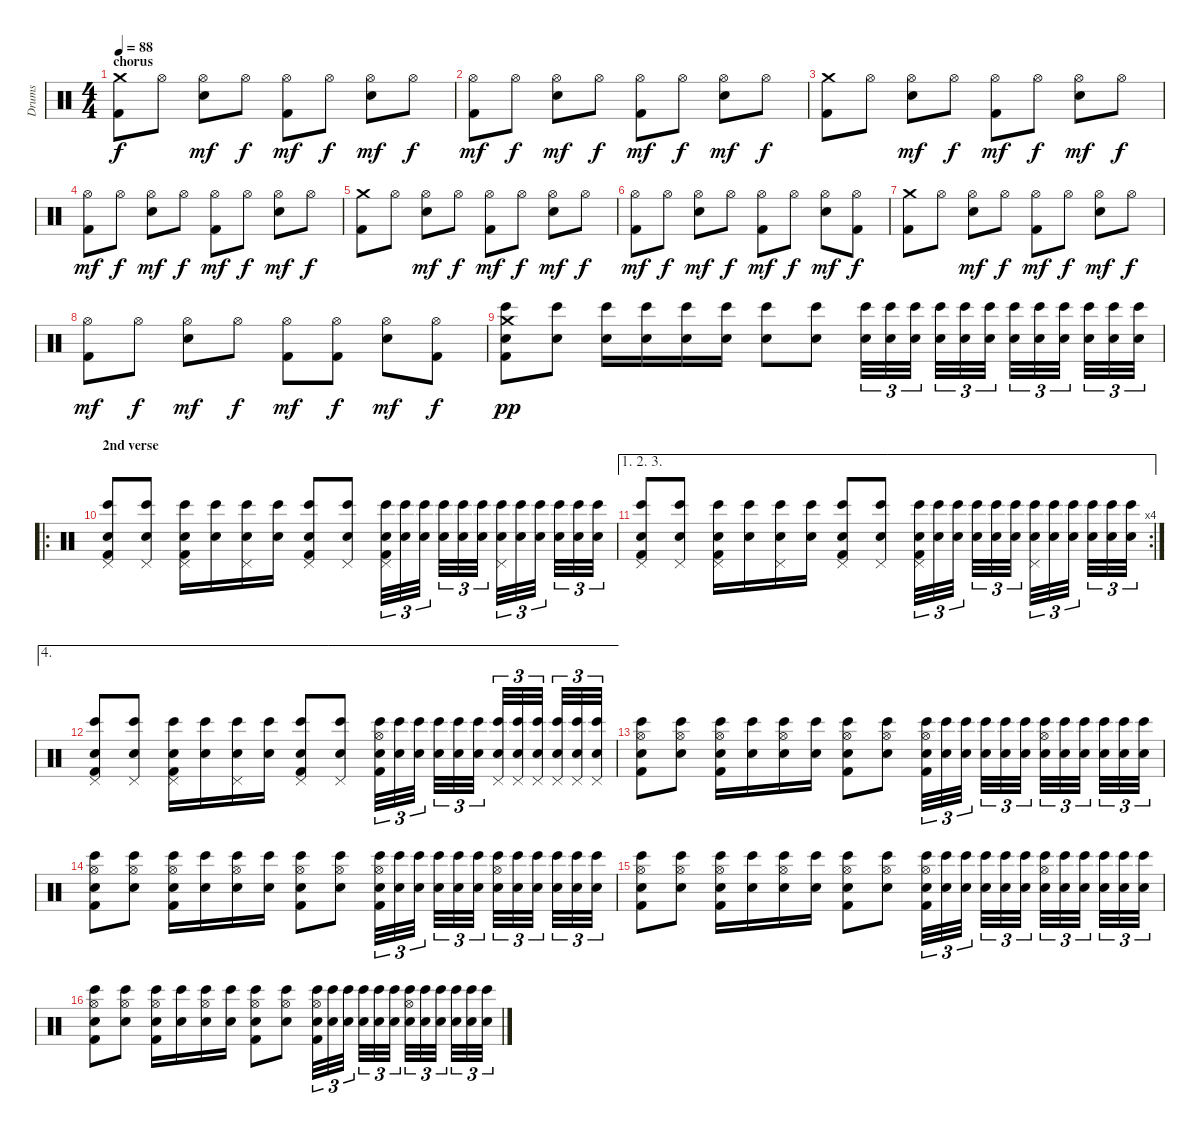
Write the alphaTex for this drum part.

\track ("Drums" "Drums") {instrument percussion}
\staff {score}
\articulation defaults
\ts (4 4)
\section ("" "chorus")
\tempo 88
\clef neutral
\ks c
("Kick (hit) 2" "Crash medium (hit)").8{dy f} "Hi-Hat (open)".8 ("Hi-Hat (open)" "Snare (hit) 2").8{dy mf} "Hi-Hat (open)".8{dy f} ("Kick (hit) 2" "Hi-Hat (open)").8{dy mf} "Hi-Hat (open)".8{dy f} ("Hi-Hat (open)" "Snare (hit) 2").8{dy mf} "Hi-Hat (open)".8{dy f} |
("Kick (hit) 2" "Hi-Hat (open)").8{dy mf} "Hi-Hat (open)".8{dy f} ("Hi-Hat (open)" "Snare (hit) 2").8{dy mf} "Hi-Hat (open)".8{dy f} ("Kick (hit) 2" "Hi-Hat (open)").8{dy mf} "Hi-Hat (open)".8{dy f} ("Hi-Hat (open)" "Snare (hit) 2").8{dy mf} "Hi-Hat (open)".8{dy f} |
("Kick (hit) 2" "Crash medium (hit)").8 "Hi-Hat (open)".8 ("Hi-Hat (open)" "Snare (hit) 2").8{dy mf} "Hi-Hat (open)".8{dy f} ("Kick (hit) 2" "Hi-Hat (open)").8{dy mf} "Hi-Hat (open)".8{dy f} ("Hi-Hat (open)" "Snare (hit) 2").8{dy mf} "Hi-Hat (open)".8{dy f} |
("Kick (hit) 2" "Hi-Hat (open)").8{dy mf} "Hi-Hat (open)".8{dy f} ("Hi-Hat (open)" "Snare (hit) 2").8{dy mf} "Hi-Hat (open)".8{dy f} ("Kick (hit) 2" "Hi-Hat (open)").8{dy mf} "Hi-Hat (open)".8{dy f} ("Hi-Hat (open)" "Snare (hit) 2").8{dy mf} "Hi-Hat (open)".8{dy f} |
("Kick (hit) 2" "Crash medium (hit)").8 "Hi-Hat (open)".8 ("Hi-Hat (open)" "Snare (hit) 2").8{dy mf} "Hi-Hat (open)".8{dy f} ("Kick (hit) 2" "Hi-Hat (open)").8{dy mf} "Hi-Hat (open)".8{dy f} ("Hi-Hat (open)" "Snare (hit) 2").8{dy mf} "Hi-Hat (open)".8{dy f} |
("Kick (hit) 2" "Hi-Hat (open)").8{dy mf} "Hi-Hat (open)".8{dy f} ("Hi-Hat (open)" "Snare (hit) 2").8{dy mf} "Hi-Hat (open)".8{dy f} ("Kick (hit) 2" "Hi-Hat (open)").8{dy mf} "Hi-Hat (open)".8{dy f} ("Hi-Hat (open)" "Snare (hit) 2").8{dy mf} ("Kick (hit) 2" "Hi-Hat (open)").8{dy f} |
("Kick (hit) 2" "Crash medium (hit)").8 "Hi-Hat (open)".8 ("Hi-Hat (open)" "Snare (hit) 2").8{dy mf} "Hi-Hat (open)".8{dy f} ("Kick (hit) 2" "Hi-Hat (open)").8{dy mf} "Hi-Hat (open)".8{dy f} ("Hi-Hat (open)" "Snare (hit) 2").8{dy mf} "Hi-Hat (open)".8{dy f} |
("Kick (hit) 2" "Hi-Hat (open)").8{dy mf} "Hi-Hat (open)".8{dy f} ("Hi-Hat (open)" "Snare (hit) 2").8{dy mf} "Hi-Hat (open)".8{dy f} ("Kick (hit) 2" "Hi-Hat (open)").8{dy mf} ("Kick (hit) 2" "Hi-Hat (open)").8{dy f} ("Hi-Hat (open)" "Snare (hit) 2").8{dy mf} ("Kick (hit) 2" "Hi-Hat (open)").8{dy f} |
("Kick (hit) 2" "Crash medium (hit)" "Bongo High (hit)" "Snare (hit) 2").8{dy pp} ("Bongo High (hit)" "Snare (hit) 2").8 ("Bongo High (hit)" "Snare (hit) 2").16 ("Bongo High (hit)" "Snare (hit) 2").16 ("Bongo High (hit)" "Snare (hit) 2").16 ("Bongo High (hit)" "Snare (hit) 2").16 ("Bongo High (hit)" "Snare (hit) 2").8 ("Bongo High (hit)" "Snare (hit) 2").8 ("Bongo High (hit)" "Snare (hit) 2").32{tu (3 2)} ("Bongo High (hit)" "Snare (hit) 2").32{tu (3 2)} ("Bongo High (hit)" "Snare (hit) 2").32{tu (3 2)} ("Bongo High (hit)" "Snare (hit) 2").32{tu (3 2)} ("Bongo High (hit)" "Snare (hit) 2").32{tu (3 2)} ("Bongo High (hit)" "Snare (hit) 2").32{tu (3 2)} ("Bongo High (hit)" "Snare (hit) 2").32{tu (3 2)} ("Bongo High (hit)" "Snare (hit) 2").32{tu (3 2)} ("Bongo High (hit)" "Snare (hit) 2").32{tu (3 2)} ("Bongo High (hit)" "Snare (hit) 2").32{tu (3 2)} ("Bongo High (hit)" "Snare (hit) 2").32{tu (3 2)} ("Bongo High (hit)" "Snare (hit) 2").32{tu (3 2)} |
\ro
\section ("" "2nd verse")
("Kick (hit) 2" "Pedal Hi-Hat (hit)" "Bongo High (hit)" "Snare (hit) 2").8 ("Pedal Hi-Hat (hit)" "Bongo High (hit)" "Snare (hit) 2").8 ("Kick (hit) 2" "Pedal Hi-Hat (hit)" "Bongo High (hit)" "Snare (hit) 2").16 ("Bongo High (hit)" "Snare (hit) 2").16 ("Pedal Hi-Hat (hit)" "Bongo High (hit)" "Snare (hit) 2").16 ("Bongo High (hit)" "Snare (hit) 2").16 ("Kick (hit) 2" "Pedal Hi-Hat (hit)" "Bongo High (hit)" "Snare (hit) 2").8 ("Pedal Hi-Hat (hit)" "Bongo High (hit)" "Snare (hit) 2").8 ("Kick (hit) 2" "Pedal Hi-Hat (hit)" "Bongo High (hit)" "Snare (hit) 2").32{tu (3 2)} ("Bongo High (hit)" "Snare (hit) 2").32{tu (3 2)} ("Bongo High (hit)" "Snare (hit) 2").32{tu (3 2)} ("Bongo High (hit)" "Snare (hit) 2").32{tu (3 2)} ("Bongo High (hit)" "Snare (hit) 2").32{tu (3 2)} ("Bongo High (hit)" "Snare (hit) 2").32{tu (3 2)} ("Pedal Hi-Hat (hit)" "Bongo High (hit)" "Snare (hit) 2").32{tu (3 2)} ("Bongo High (hit)" "Snare (hit) 2").32{tu (3 2)} ("Bongo High (hit)" "Snare (hit) 2").32{tu (3 2)} ("Bongo High (hit)" "Snare (hit) 2").32{tu (3 2)} ("Bongo High (hit)" "Snare (hit) 2").32{tu (3 2)} ("Bongo High (hit)" "Snare (hit) 2").32{tu (3 2)} |
\ae (1 2 3)
\rc 4
("Kick (hit) 2" "Pedal Hi-Hat (hit)" "Bongo High (hit)" "Snare (hit) 2").8 ("Pedal Hi-Hat (hit)" "Bongo High (hit)" "Snare (hit) 2").8 ("Kick (hit) 2" "Pedal Hi-Hat (hit)" "Bongo High (hit)" "Snare (hit) 2").16 ("Bongo High (hit)" "Snare (hit) 2").16 ("Pedal Hi-Hat (hit)" "Bongo High (hit)" "Snare (hit) 2").16 ("Bongo High (hit)" "Snare (hit) 2").16 ("Kick (hit) 2" "Pedal Hi-Hat (hit)" "Bongo High (hit)" "Snare (hit) 2").8 ("Pedal Hi-Hat (hit)" "Bongo High (hit)" "Snare (hit) 2").8 ("Kick (hit) 2" "Pedal Hi-Hat (hit)" "Bongo High (hit)" "Snare (hit) 2").32{tu (3 2)} ("Bongo High (hit)" "Snare (hit) 2").32{tu (3 2)} ("Bongo High (hit)" "Snare (hit) 2").32{tu (3 2)} ("Bongo High (hit)" "Snare (hit) 2").32{tu (3 2)} ("Bongo High (hit)" "Snare (hit) 2").32{tu (3 2)} ("Bongo High (hit)" "Snare (hit) 2").32{tu (3 2)} ("Pedal Hi-Hat (hit)" "Bongo High (hit)" "Snare (hit) 2").32{tu (3 2)} ("Bongo High (hit)" "Snare (hit) 2").32{tu (3 2)} ("Bongo High (hit)" "Snare (hit) 2").32{tu (3 2)} ("Bongo High (hit)" "Snare (hit) 2").32{tu (3 2)} ("Bongo High (hit)" "Snare (hit) 2").32{tu (3 2)} ("Bongo High (hit)" "Snare (hit) 2").32{tu (3 2)} |
\ae 4
("Kick (hit) 2" "Pedal Hi-Hat (hit)" "Bongo High (hit)" "Snare (hit) 2").8 ("Pedal Hi-Hat (hit)" "Bongo High (hit)" "Snare (hit) 2").8 ("Kick (hit) 2" "Pedal Hi-Hat (hit)" "Bongo High (hit)" "Snare (hit) 2").16 ("Bongo High (hit)" "Snare (hit) 2").16 ("Pedal Hi-Hat (hit)" "Bongo High (hit)" "Snare (hit) 2").16 ("Bongo High (hit)" "Snare (hit) 2").16 ("Kick (hit) 2" "Pedal Hi-Hat (hit)" "Bongo High (hit)" "Snare (hit) 2").8 ("Pedal Hi-Hat (hit)" "Bongo High (hit)" "Snare (hit) 2").8 ("Kick (hit) 2" "Hi-Hat (open)" "Bongo High (hit)" "Snare (hit) 2").32{tu (3 2)} ("Bongo High (hit)" "Snare (hit) 2").32{tu (3 2)} ("Bongo High (hit)" "Snare (hit) 2").32{tu (3 2)} ("Bongo High (hit)" "Snare (hit) 2").32{tu (3 2)} ("Bongo High (hit)" "Snare (hit) 2").32{tu (3 2)} ("Bongo High (hit)" "Snare (hit) 2").32{tu (3 2)} ("Pedal Hi-Hat (hit)" "Bongo High (hit)" "Snare (hit) 2").32{tu (3 2)} ("Pedal Hi-Hat (hit)" "Bongo High (hit)" "Snare (hit) 2").32{tu (3 2)} ("Pedal Hi-Hat (hit)" "Bongo High (hit)" "Snare (hit) 2").32{tu (3 2)} ("Pedal Hi-Hat (hit)" "Bongo High (hit)" "Snare (hit) 2").32{tu (3 2)} ("Pedal Hi-Hat (hit)" "Bongo High (hit)" "Snare (hit) 2").32{tu (3 2)} ("Pedal Hi-Hat (hit)" "Bongo High (hit)" "Snare (hit) 2").32{tu (3 2)} |
("Kick (hit) 2" "Hi-Hat (open)" "Bongo High (hit)" "Snare (hit) 2").8 ("Hi-Hat (open)" "Bongo High (hit)" "Snare (hit) 2").8 ("Kick (hit) 2" "Hi-Hat (open)" "Bongo High (hit)" "Snare (hit) 2").16 ("Bongo High (hit)" "Snare (hit) 2").16 ("Hi-Hat (open)" "Bongo High (hit)" "Snare (hit) 2").16 ("Bongo High (hit)" "Snare (hit) 2").16 ("Kick (hit) 2" "Hi-Hat (open)" "Bongo High (hit)" "Snare (hit) 2").8 ("Hi-Hat (open)" "Bongo High (hit)" "Snare (hit) 2").8 ("Kick (hit) 2" "Hi-Hat (open)" "Bongo High (hit)" "Snare (hit) 2").32{tu (3 2)} ("Bongo High (hit)" "Snare (hit) 2").32{tu (3 2)} ("Bongo High (hit)" "Snare (hit) 2").32{tu (3 2)} ("Bongo High (hit)" "Snare (hit) 2").32{tu (3 2)} ("Bongo High (hit)" "Snare (hit) 2").32{tu (3 2)} ("Bongo High (hit)" "Snare (hit) 2").32{tu (3 2)} ("Hi-Hat (open)" "Bongo High (hit)" "Snare (hit) 2").32{tu (3 2)} ("Bongo High (hit)" "Snare (hit) 2").32{tu (3 2)} ("Bongo High (hit)" "Snare (hit) 2").32{tu (3 2)} ("Bongo High (hit)" "Snare (hit) 2").32{tu (3 2)} ("Bongo High (hit)" "Snare (hit) 2").32{tu (3 2)} ("Bongo High (hit)" "Snare (hit) 2").32{tu (3 2)} |
("Kick (hit) 2" "Hi-Hat (open)" "Bongo High (hit)" "Snare (hit) 2").8 ("Hi-Hat (open)" "Bongo High (hit)" "Snare (hit) 2").8 ("Kick (hit) 2" "Hi-Hat (open)" "Bongo High (hit)" "Snare (hit) 2").16 ("Bongo High (hit)" "Snare (hit) 2").16 ("Hi-Hat (open)" "Bongo High (hit)" "Snare (hit) 2").16 ("Bongo High (hit)" "Snare (hit) 2").16 ("Kick (hit) 2" "Hi-Hat (open)" "Bongo High (hit)" "Snare (hit) 2").8 ("Hi-Hat (open)" "Bongo High (hit)" "Snare (hit) 2").8 ("Kick (hit) 2" "Hi-Hat (open)" "Bongo High (hit)" "Snare (hit) 2").32{tu (3 2)} ("Bongo High (hit)" "Snare (hit) 2").32{tu (3 2)} ("Bongo High (hit)" "Snare (hit) 2").32{tu (3 2)} ("Bongo High (hit)" "Snare (hit) 2").32{tu (3 2)} ("Bongo High (hit)" "Snare (hit) 2").32{tu (3 2)} ("Bongo High (hit)" "Snare (hit) 2").32{tu (3 2)} ("Hi-Hat (open)" "Bongo High (hit)" "Snare (hit) 2").32{tu (3 2)} ("Bongo High (hit)" "Snare (hit) 2").32{tu (3 2)} ("Bongo High (hit)" "Snare (hit) 2").32{tu (3 2)} ("Bongo High (hit)" "Snare (hit) 2").32{tu (3 2)} ("Bongo High (hit)" "Snare (hit) 2").32{tu (3 2)} ("Bongo High (hit)" "Snare (hit) 2").32{tu (3 2)} |
("Kick (hit) 2" "Hi-Hat (open)" "Bongo High (hit)" "Snare (hit) 2").8 ("Hi-Hat (open)" "Bongo High (hit)" "Snare (hit) 2").8 ("Kick (hit) 2" "Hi-Hat (open)" "Bongo High (hit)" "Snare (hit) 2").16 ("Bongo High (hit)" "Snare (hit) 2").16 ("Hi-Hat (open)" "Bongo High (hit)" "Snare (hit) 2").16 ("Bongo High (hit)" "Snare (hit) 2").16 ("Kick (hit) 2" "Hi-Hat (open)" "Bongo High (hit)" "Snare (hit) 2").8 ("Hi-Hat (open)" "Bongo High (hit)" "Snare (hit) 2").8 ("Kick (hit) 2" "Hi-Hat (open)" "Bongo High (hit)" "Snare (hit) 2").32{tu (3 2)} ("Bongo High (hit)" "Snare (hit) 2").32{tu (3 2)} ("Bongo High (hit)" "Snare (hit) 2").32{tu (3 2)} ("Bongo High (hit)" "Snare (hit) 2").32{tu (3 2)} ("Bongo High (hit)" "Snare (hit) 2").32{tu (3 2)} ("Bongo High (hit)" "Snare (hit) 2").32{tu (3 2)} ("Hi-Hat (open)" "Bongo High (hit)" "Snare (hit) 2").32{tu (3 2)} ("Bongo High (hit)" "Snare (hit) 2").32{tu (3 2)} ("Bongo High (hit)" "Snare (hit) 2").32{tu (3 2)} ("Bongo High (hit)" "Snare (hit) 2").32{tu (3 2)} ("Bongo High (hit)" "Snare (hit) 2").32{tu (3 2)} ("Bongo High (hit)" "Snare (hit) 2").32{tu (3 2)} |
("Kick (hit) 2" "Hi-Hat (open)" "Bongo High (hit)" "Snare (hit) 2").8 ("Hi-Hat (open)" "Bongo High (hit)" "Snare (hit) 2").8 ("Kick (hit) 2" "Hi-Hat (open)" "Bongo High (hit)" "Snare (hit) 2").16 ("Bongo High (hit)" "Snare (hit) 2").16 ("Hi-Hat (open)" "Bongo High (hit)" "Snare (hit) 2").16 ("Bongo High (hit)" "Snare (hit) 2").16 ("Kick (hit) 2" "Hi-Hat (open)" "Bongo High (hit)" "Snare (hit) 2").8 ("Hi-Hat (open)" "Bongo High (hit)" "Snare (hit) 2").8 ("Kick (hit) 2" "Hi-Hat (open)" "Bongo High (hit)" "Snare (hit) 2").32{tu (3 2)} ("Bongo High (hit)" "Snare (hit) 2").32{tu (3 2)} ("Bongo High (hit)" "Snare (hit) 2").32{tu (3 2)} ("Bongo High (hit)" "Snare (hit) 2").32{tu (3 2)} ("Bongo High (hit)" "Snare (hit) 2").32{tu (3 2)} ("Bongo High (hit)" "Snare (hit) 2").32{tu (3 2)} ("Hi-Hat (open)" "Bongo High (hit)" "Snare (hit) 2").32{tu (3 2)} ("Bongo High (hit)" "Snare (hit) 2").32{tu (3 2)} ("Bongo High (hit)" "Snare (hit) 2").32{tu (3 2)} ("Bongo High (hit)" "Snare (hit) 2").32{tu (3 2)} ("Bongo High (hit)" "Snare (hit) 2").32{tu (3 2)} ("Bongo High (hit)" "Snare (hit) 2").32{tu (3 2)}
